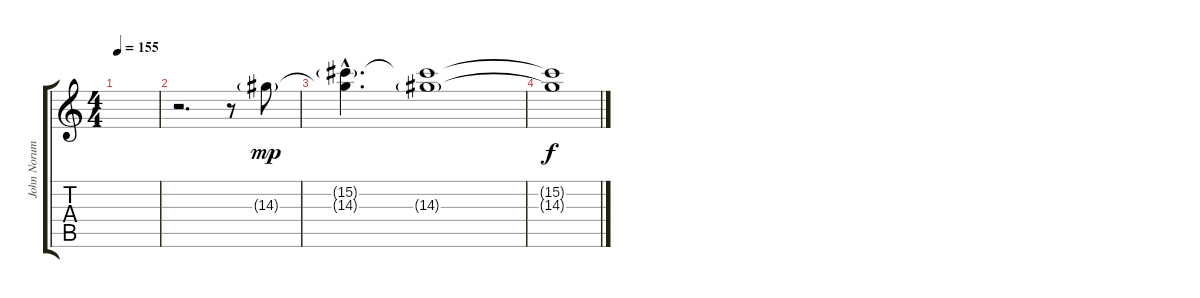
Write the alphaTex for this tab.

\track ("John Norum" "John Norum") {instrument distortionguitar}
\staff {score tabs}
\tuning (Eb4 Bb3 Gb3 Db3 Ab2 Db2) {hide}
\ts (4 4)
\tempo 155
\clef g2
\ks c
|
r.2{d} r.8 14.3{g}.8{dy mp volume 7} |
(15.2{g hac} 14.3{hac t}).4{d} (15.2{t} 14.3{g}).1 |
(15.2{t} 14.3{t}).1{dy f}
